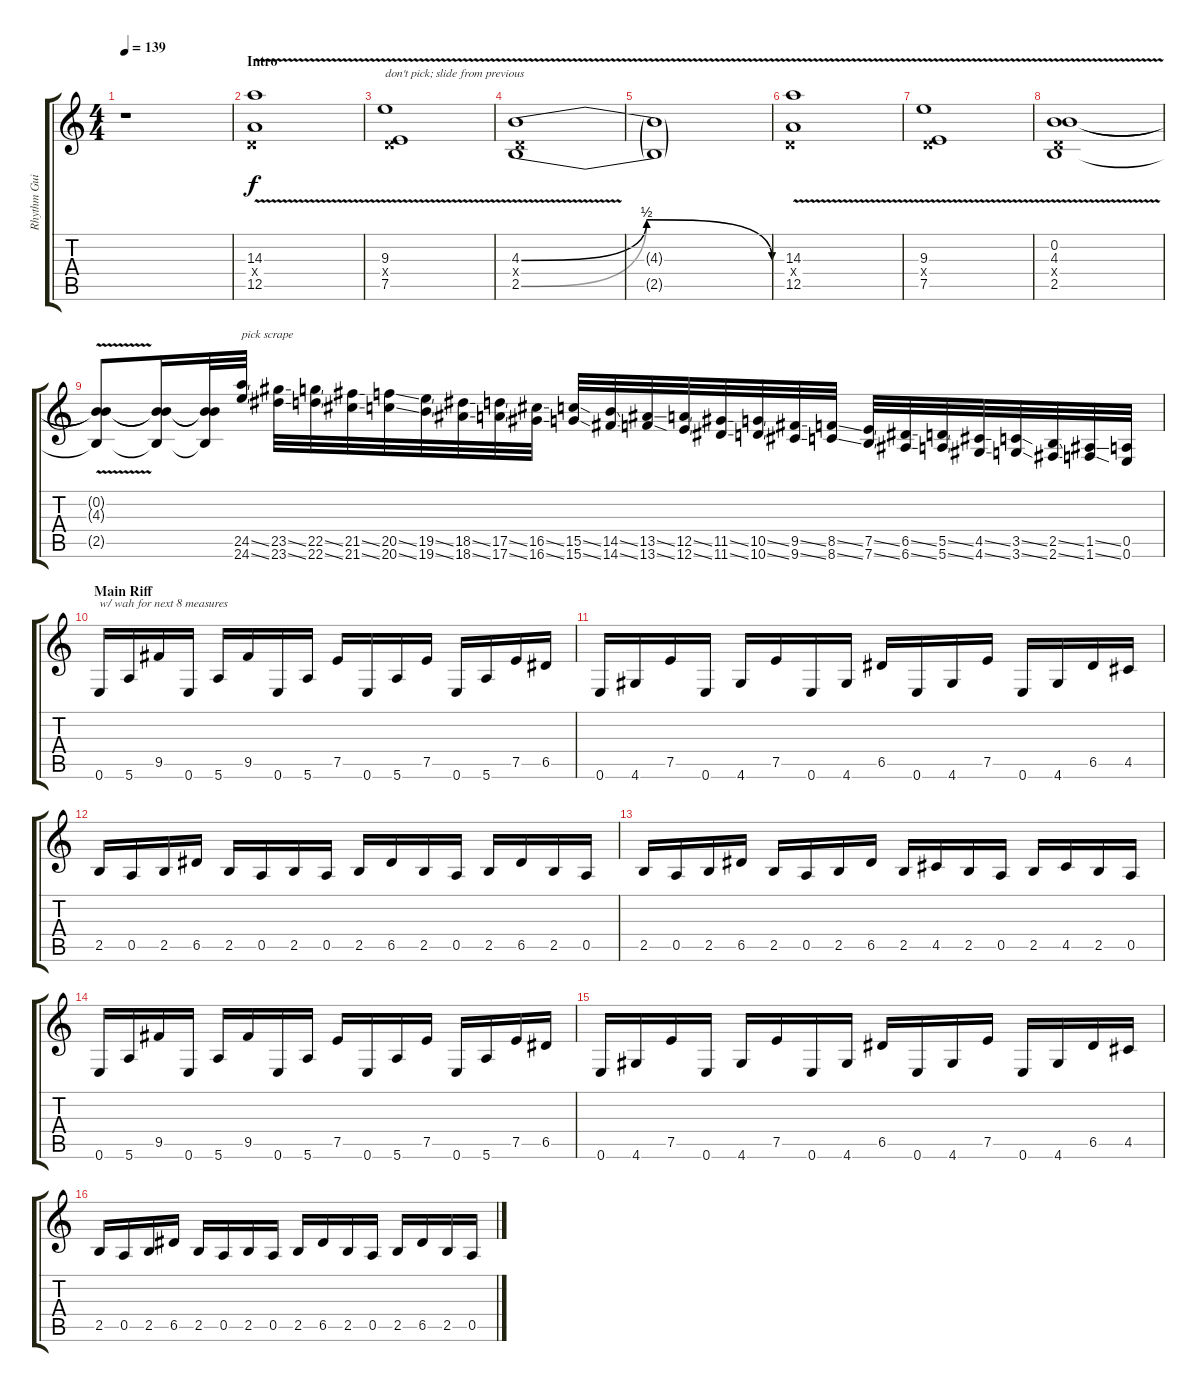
\track ("Rhythm Guitar" "Rhythm Gui") {instrument distortionguitar}
\staff {score tabs}
\tuning (E4 B3 G3 D3 A2 E2) {hide}
\ts (4 4)
\tempo 139
\clef g2
\ks c
r.1{dy f instrument distortionguitar} |
\section ("" "Intro")
(14.3{v} 0.4{x} 12.5{v}).1 |
(9.3{v} 0.4{x} 7.5{v}).1{txt "don't pick; slide from previous"} |
(4.3{be (bendrelease 0 0 30 2 45 2 60 0) v} 0.4{x} 2.5{be (bendrelease 0 0 30 2 45 2 60 0) v}).1 |
(4.3{t} 2.5{t}).1 |
(14.3{v} 0.4{x} 12.5{v}).1 |
(9.3{v} 0.4{x} 7.5{v}).1 |
(0.2 4.3{v} 0.4{x} 2.5{v}).1 |
(0.2{t} 4.3{t} 2.5{t}).8 (0.2{t} 4.3{t} 2.5{t}).16 (0.2{t} 4.3{t} 2.5{t}).32 (24.5{ss} 24.6{ss}).32{txt "pick scrape" instrument guitarharmonics} (23.5{ss} 23.6{ss}).32 (22.5{ss} 22.6{ss}).32 (21.5{ss} 21.6{ss}).32 (20.5{ss} 20.6{ss}).32 (19.5{ss} 19.6{ss}).32 (18.5{ss} 18.6{ss}).32 (17.5{ss} 17.6{ss}).32 (16.5{ss} 16.6{ss}).32 (15.5{ss} 15.6{ss}).32 (14.5{ss} 14.6{ss}).32 (13.5{ss} 13.6{ss}).32 (12.5{ss} 12.6{ss}).32 (11.5{ss} 11.6{ss}).32 (10.5{ss} 10.6{ss}).32 (9.5{ss} 9.6{ss}).32 (8.5{ss} 8.6{ss}).32 (7.5{ss} 7.6{ss}).32 (6.5{ss} 6.6{ss}).32 (5.5{ss} 5.6{ss}).32 (4.5{ss} 4.6{ss}).32 (3.5{ss} 3.6{ss}).32 (2.5{ss} 2.6{ss}).32 (1.5{ss} 1.6{ss}).32 (0.5 0.6).32 |
\section ("" "Main Riff")
0.6.16{txt "w/ wah for next 8 measures" instrument distortionguitar} 5.6.16 9.5.16 0.6.16 5.6.16 9.5.16 0.6.16 5.6.16 7.5.16 0.6.16 5.6.16 7.5.16 0.6.16 5.6.16 7.5.16 6.5.16 |
0.6.16 4.6.16 7.5.16 0.6.16 4.6.16 7.5.16 0.6.16 4.6.16 6.5.16 0.6.16 4.6.16 7.5.16 0.6.16 4.6.16 6.5.16 4.5.16 |
2.5.16 0.5.16 2.5.16 6.5.16 2.5.16 0.5.16 2.5.16 0.5.16 2.5.16 6.5.16 2.5.16 0.5.16 2.5.16 6.5.16 2.5.16 0.5.16 |
2.5.16 0.5.16 2.5.16 6.5.16 2.5.16 0.5.16 2.5.16 6.5.16 2.5.16 4.5.16 2.5.16 0.5.16 2.5.16 4.5.16 2.5.16 0.5.16 |
0.6.16 5.6.16 9.5.16 0.6.16 5.6.16 9.5.16 0.6.16 5.6.16 7.5.16 0.6.16 5.6.16 7.5.16 0.6.16 5.6.16 7.5.16 6.5.16 |
0.6.16 4.6.16 7.5.16 0.6.16 4.6.16 7.5.16 0.6.16 4.6.16 6.5.16 0.6.16 4.6.16 7.5.16 0.6.16 4.6.16 6.5.16 4.5.16 |
2.5.16 0.5.16 2.5.16 6.5.16 2.5.16 0.5.16 2.5.16 0.5.16 2.5.16 6.5.16 2.5.16 0.5.16 2.5.16 6.5.16 2.5.16 0.5.16
